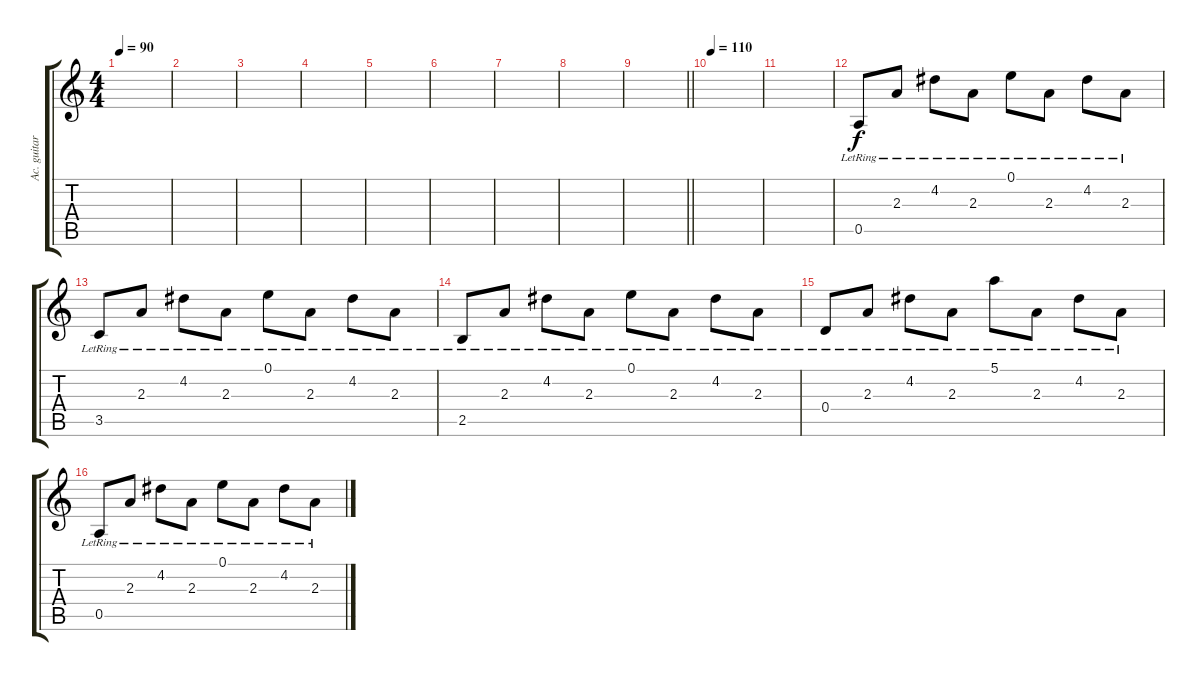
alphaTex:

\track ("Ac. guitar" "Ac. guitar") {instrument acousticguitarsteel}
\staff {score tabs}
\tuning (E4 B3 G3 D3 A2 E2) {hide}
\ts (4 4)
\tempo 90
\clef g2
\ks c
|
|
|
|
|
|
|
|
\barLineRight lightlight
|
\tempo 110
|
|
0.5{lr}.8 2.3{lr}.8 4.2{lr}.8 2.3{lr}.8 0.1{lr}.8 2.3{lr}.8 4.2{lr}.8 2.3{lr}.8 |
3.5{lr}.8 2.3{lr}.8 4.2{lr}.8 2.3{lr}.8 0.1{lr}.8 2.3{lr}.8 4.2{lr}.8 2.3{lr}.8 |
2.5{lr}.8 2.3{lr}.8 4.2{lr}.8 2.3{lr}.8 0.1{lr}.8 2.3{lr}.8 4.2{lr}.8 2.3{lr}.8 |
0.4{lr}.8 2.3{lr}.8 4.2{lr}.8 2.3{lr}.8 5.1{lr}.8 2.3{lr}.8 4.2{lr}.8 2.3{lr}.8 |
0.5{lr}.8 2.3{lr}.8 4.2{lr}.8 2.3{lr}.8 0.1{lr}.8 2.3{lr}.8 4.2{lr}.8 2.3{lr}.8
